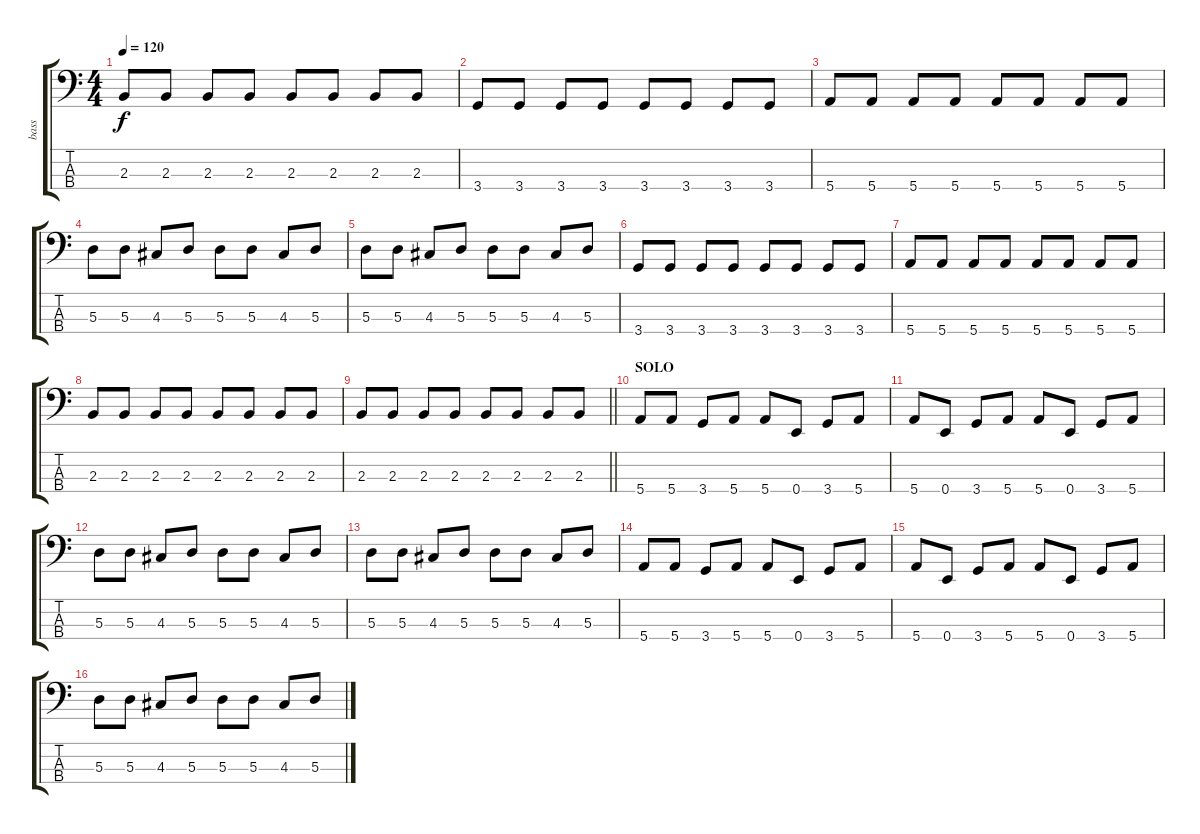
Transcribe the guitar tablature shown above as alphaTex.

\track ("bass" "bass") {instrument electricbassfinger}
\staff {score tabs}
\tuning (G2 D2 A1 E1) {hide}
\ts (4 4)
\tempo 120
\clef f4
\ks c
2.3.8{dy f} 2.3.8 2.3.8 2.3.8 2.3.8 2.3.8 2.3.8 2.3.8 |
3.4.8 3.4.8 3.4.8 3.4.8 3.4.8 3.4.8 3.4.8 3.4.8 |
5.4.8 5.4.8 5.4.8 5.4.8 5.4.8 5.4.8 5.4.8 5.4.8 |
5.3.8 5.3.8 4.3.8 5.3.8 5.3.8 5.3.8 4.3.8 5.3.8 |
5.3.8 5.3.8 4.3.8 5.3.8 5.3.8 5.3.8 4.3.8 5.3.8 |
3.4.8 3.4.8 3.4.8 3.4.8 3.4.8 3.4.8 3.4.8 3.4.8 |
5.4.8 5.4.8 5.4.8 5.4.8 5.4.8 5.4.8 5.4.8 5.4.8 |
2.3.8 2.3.8 2.3.8 2.3.8 2.3.8 2.3.8 2.3.8 2.3.8 |
\barLineRight lightlight
2.3.8 2.3.8 2.3.8 2.3.8 2.3.8 2.3.8 2.3.8 2.3.8 |
\section ("" "SOLO")
5.4.8 5.4.8 3.4.8 5.4.8 5.4.8 0.4.8 3.4.8 5.4.8 |
5.4.8 0.4.8 3.4.8 5.4.8 5.4.8 0.4.8 3.4.8 5.4.8 |
5.3.8 5.3.8 4.3.8 5.3.8 5.3.8 5.3.8 4.3.8 5.3.8 |
5.3.8 5.3.8 4.3.8 5.3.8 5.3.8 5.3.8 4.3.8 5.3.8 |
5.4.8 5.4.8 3.4.8 5.4.8 5.4.8 0.4.8 3.4.8 5.4.8 |
5.4.8 0.4.8 3.4.8 5.4.8 5.4.8 0.4.8 3.4.8 5.4.8 |
5.3.8 5.3.8 4.3.8 5.3.8 5.3.8 5.3.8 4.3.8 5.3.8
